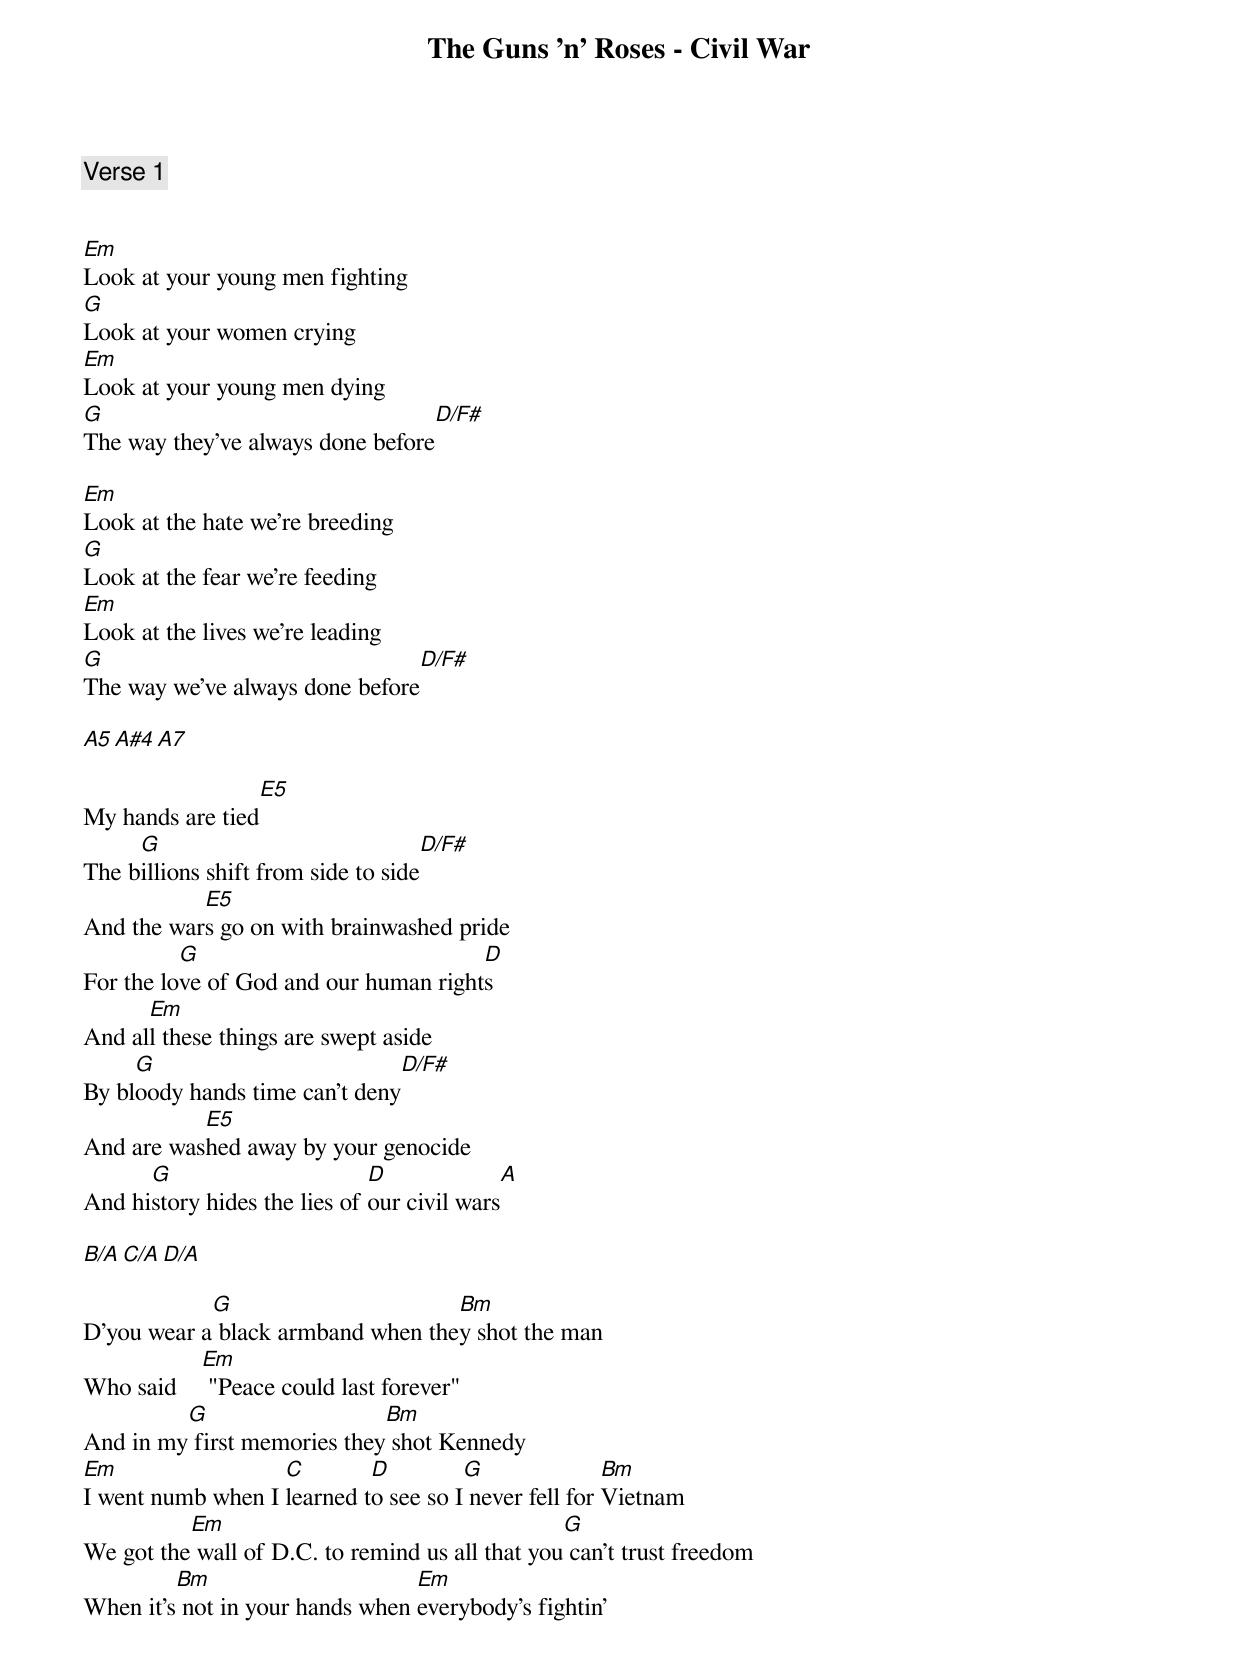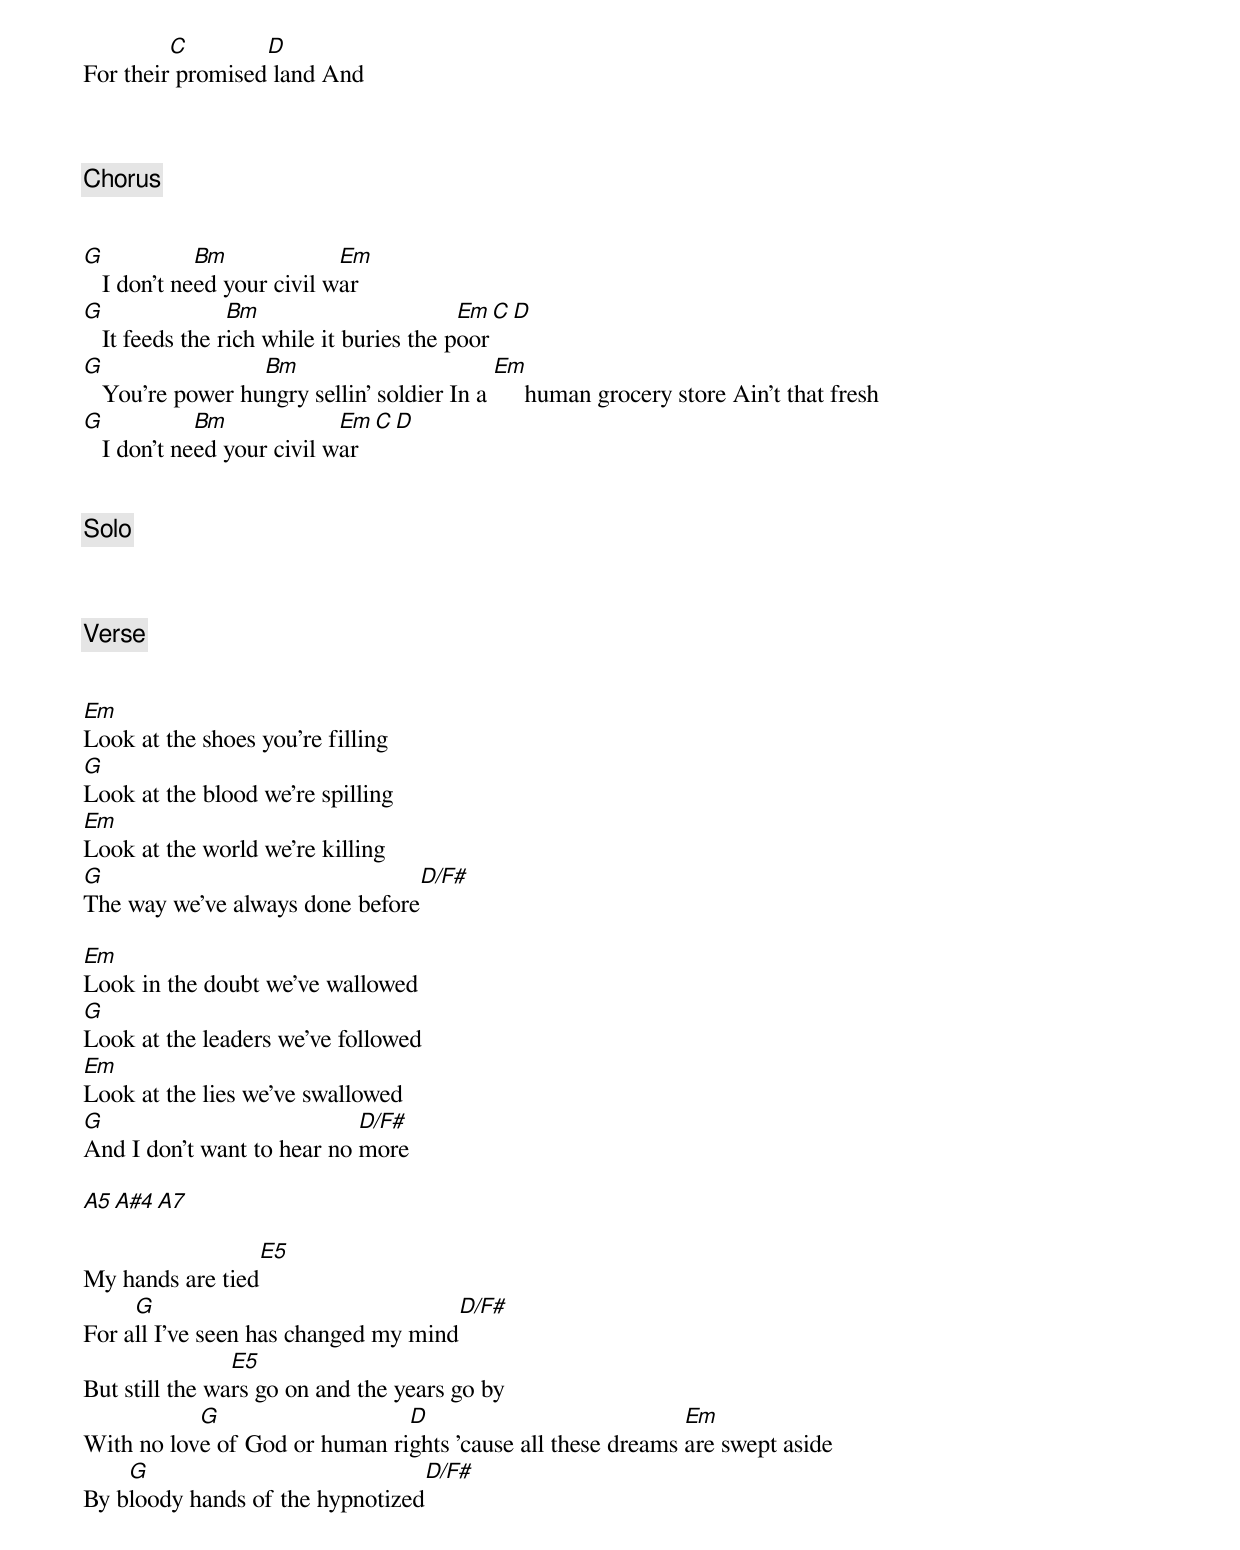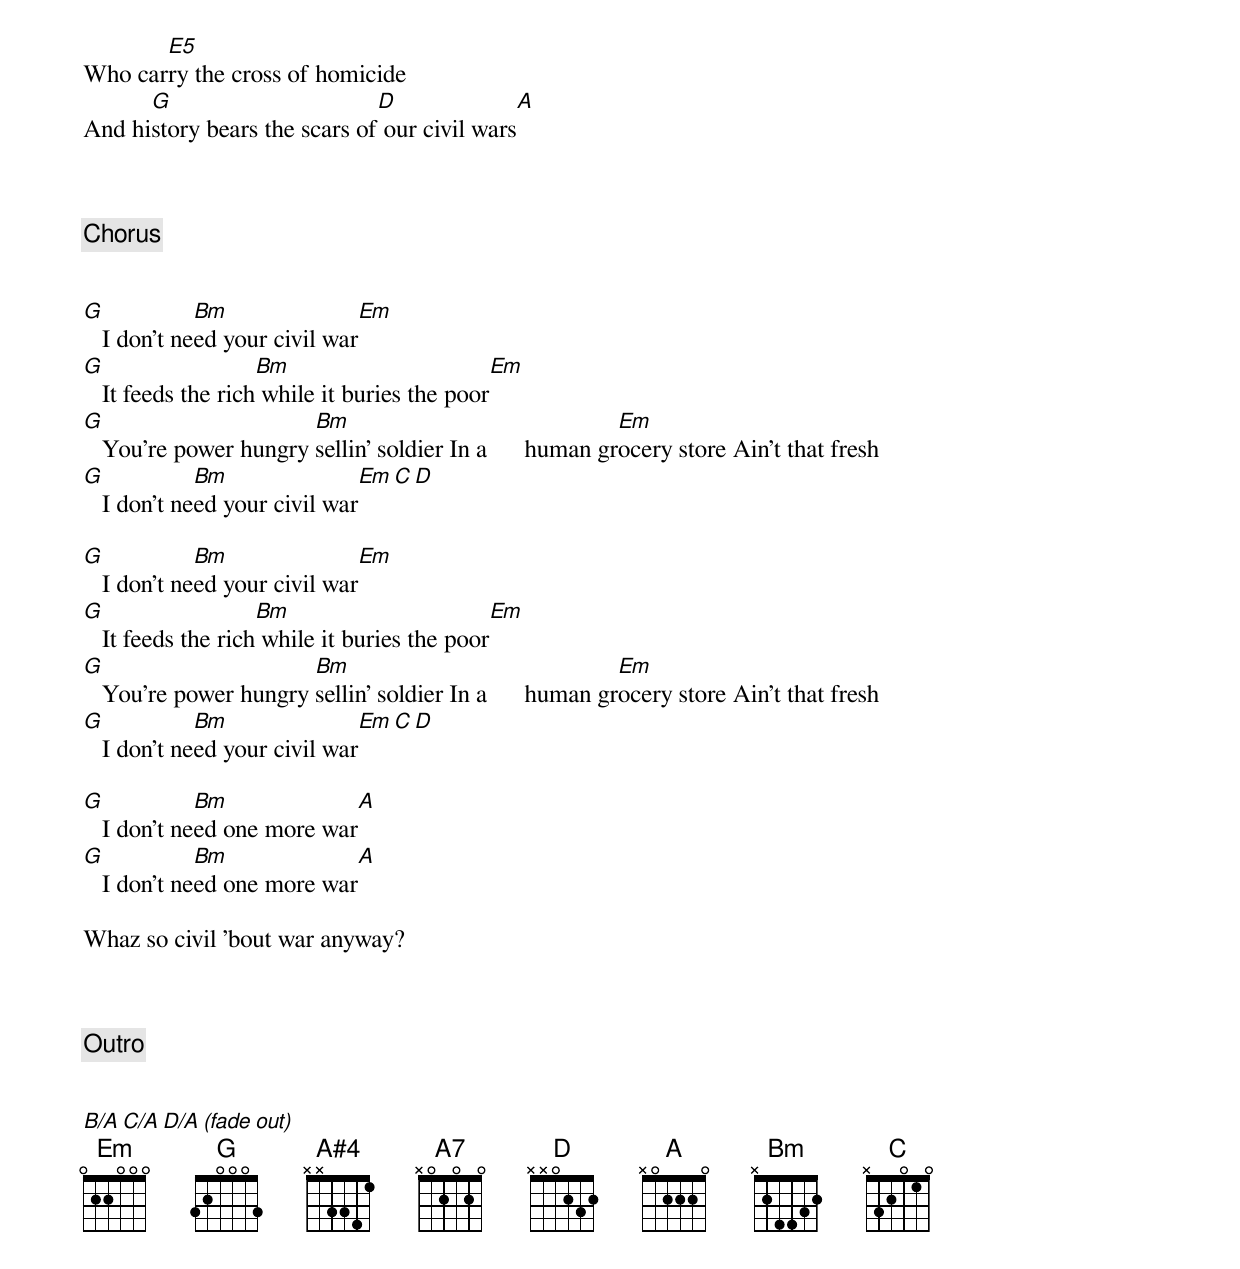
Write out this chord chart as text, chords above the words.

The Guns 'n' Roses - Civil War

[Verse 1]


Em
Look at your young men fighting
G
Look at your women crying
Em
Look at your young men dying
G                                 D/F#
The way they've always done before

Em
Look at the hate we're breeding
G
Look at the fear we're feeding
Em
Look at the lives we're leading
G                               D/F#
The way we've always done before

A5  A#4  A7

                   E5
My hands are tied
     G                                  D/F#
The billions shift from side to side
           E5
And the wars go on with brainwashed pride
          G                            D
For the love of God and our human rights
      Em
And all these things are swept aside
     G                                   D/F#
By bloody hands time can't deny
           E5
And are washed away by your genocide
      G                       D                   A
And history hides the lies of our civil wars

B/A  C/A  D/A

            G                      Bm
D'you wear a black armband when they shot the man
            Em
Who said     "Peace could last forever"
         G                   Bm
And in my first memories they shot Kennedy
Em                 C        D         G               Bm
I went numb when I learned to see so I never fell for Vietnam
          Em                                     G
We got the wall of D.C. to remind us all that you can't trust freedom
         Bm                      Em
When it's not in your hands when everybody's fightin'
         C        D
For their promised land And



[Chorus]


G            Bm             Em
   I don't need your civil war
G                Bm                       Em   C  D
   It feeds the rich while it buries the poor
G                 Bm                        Em
   You're power hungry sellin' soldier In a      human grocery store Ain't that fresh
G            Bm             Em    C  D
   I don't need your civil war


[Solo]



[Verse]


Em
Look at the shoes you're filling
G
Look at the blood we're spilling
Em
Look at the world we're killing
G                               D/F#
The way we've always done before

Em
Look in the doubt we've wallowed
G
Look at the leaders we've followed
Em
Look at the lies we've swallowed
G                           D/F#
And I don't want to hear no more

A5  A#4  A7

                   E5
My hands are tied
     G                                        D/F#
For all I've seen has changed my mind
                E5
But still the wars go on and the years go by
           G                   D                            Em
With no love of God or human rights 'cause all these dreams are swept aside
    G                                    D/F#
By bloody hands of the hypnotized
       E5
Who carry the cross of homicide
      G                       D                      A
And history bears the scars of our civil wars



[Chorus]


G            Bm                 Em
   I don't need your civil war
G                   Bm                               Em
   It feeds the rich while it buries the poor
G                      Bm                                Em
   You're power hungry sellin' soldier In a      human grocery store Ain't that fresh
G            Bm                 Em          C  D
   I don't need your civil war

G            Bm                 Em
   I don't need your civil war
G                   Bm                               Em
   It feeds the rich while it buries the poor
G                      Bm                                Em
   You're power hungry sellin' soldier In a      human grocery store Ain't that fresh
G            Bm                 Em          C  D
   I don't need your civil war

G            Bm                  A
   I don't need one more war
G            Bm                  A
   I don't need one more war

Whaz so civil 'bout war anyway?



[Outro]


B/A  C/A  D/A  (fade out)
